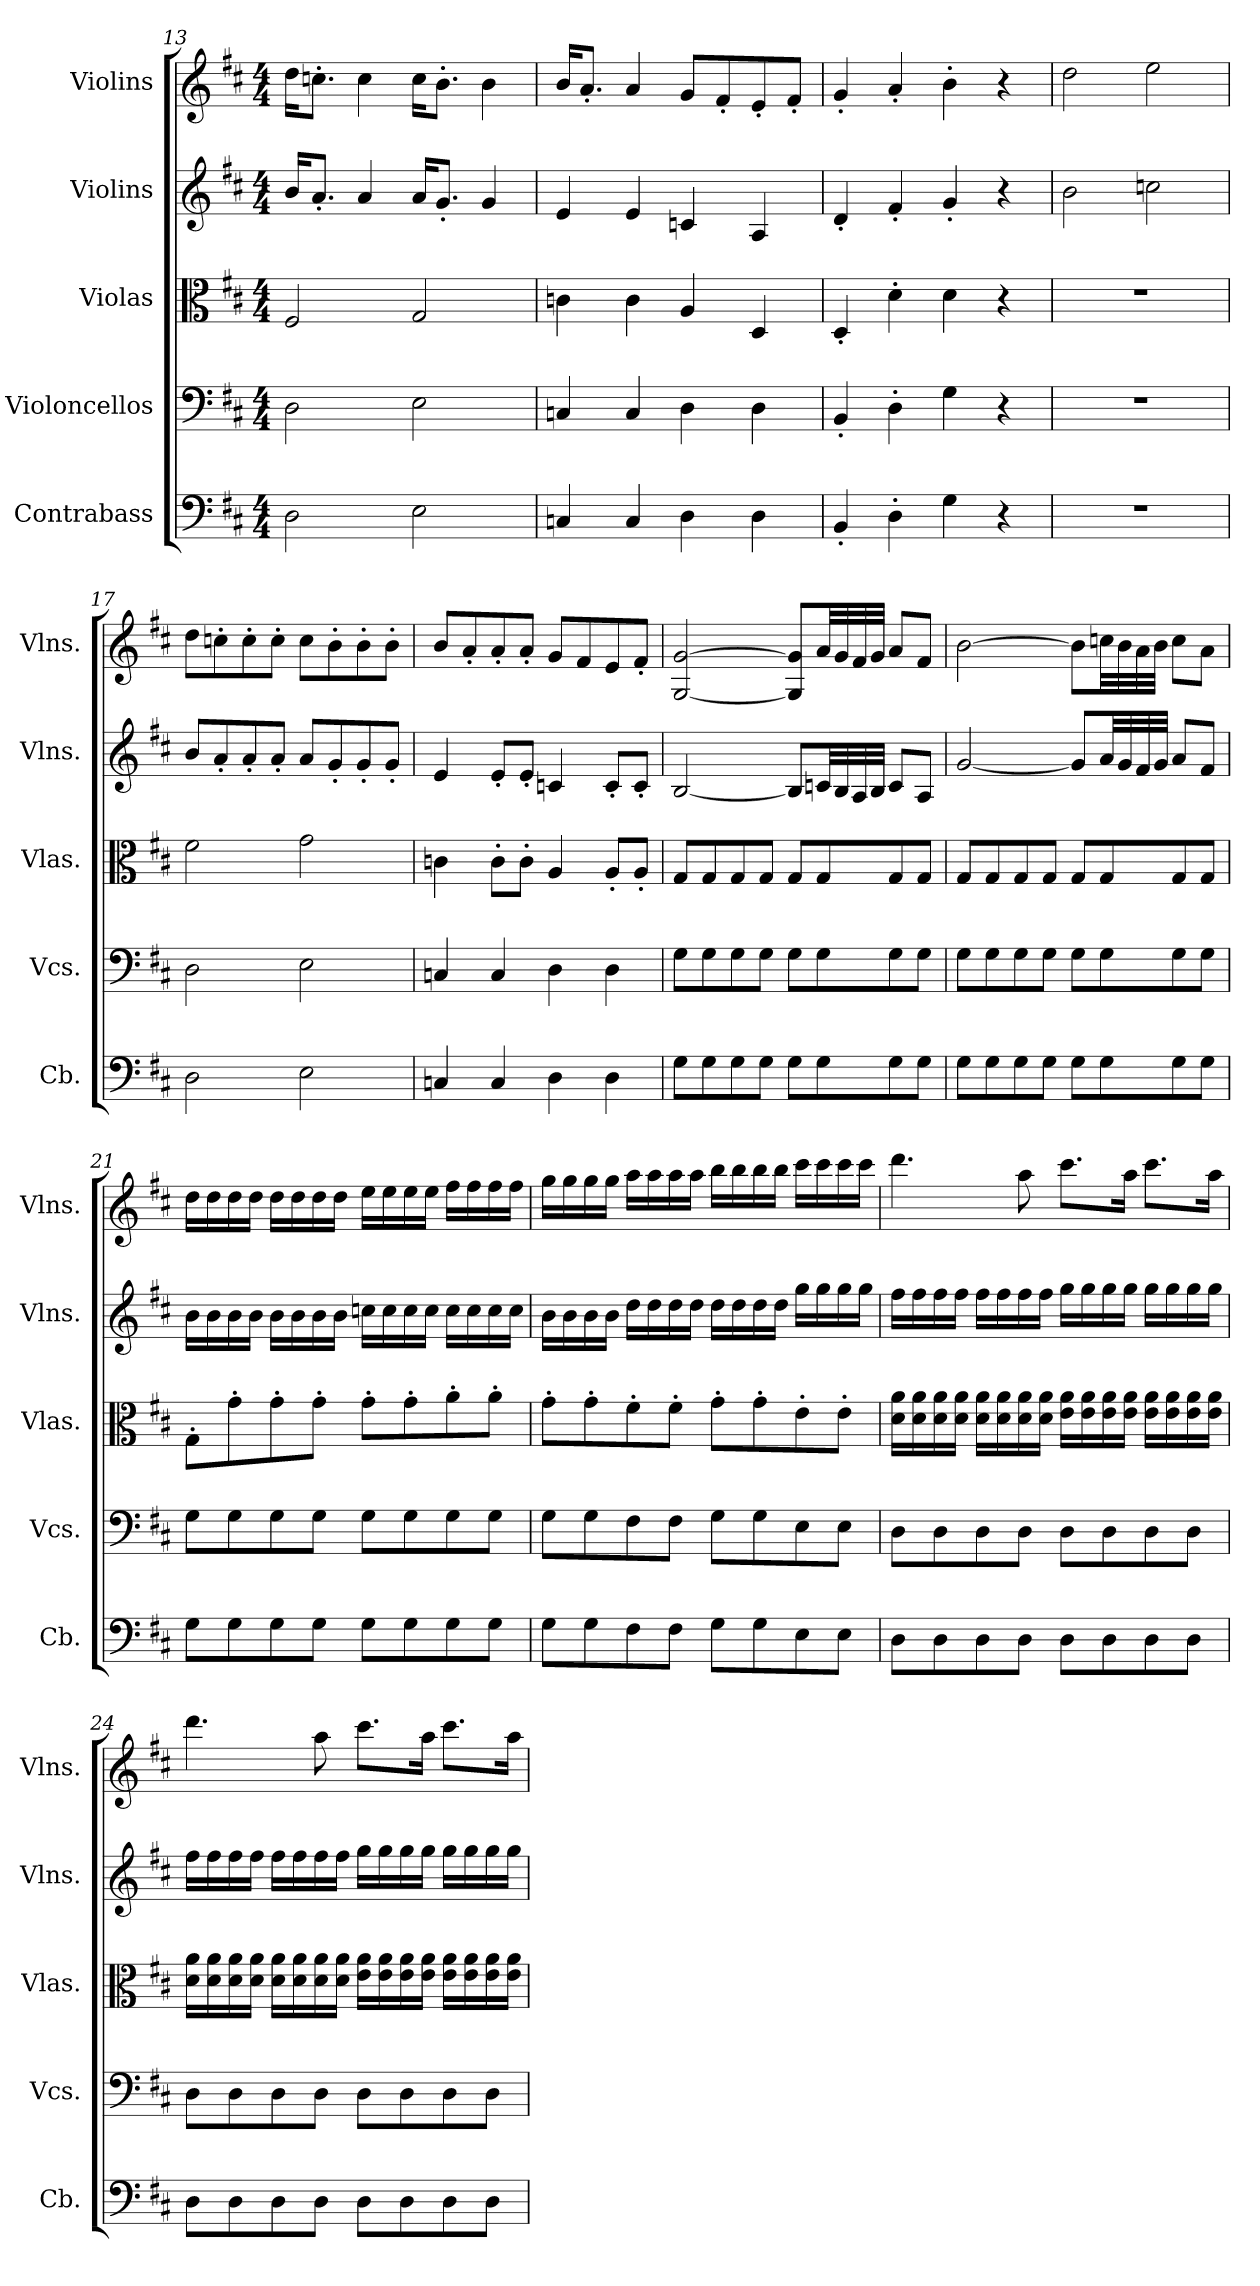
**kern	**kern	**kern	**kern	**kern
*part5	*part4	*part3	*part2	*part1
*staff5	*staff4	*staff3	*staff2	*staff1
*I"Contrabass	*I"Violoncellos	*I"Violas	*I"Violins	*I"Violins
*I'Cb.	*I'Vcs.	*I'Vlas.	*I'Vlns.	*I'Vlns.
*clefF4	*clefF4	*clefC3	*clefG2	*clefG2
*ITrd7c12	*	*	*	*
*k[f#c#]	*k[f#c#]	*k[f#c#]	*k[f#c#]	*k[f#c#]
*M4/4	*M4/4	*M4/4	*M4/4	*M4/4
*MM138	*MM138	*MM138	*MM138	*MM138
=13	=13	=13	=13	=13
2DD\	2D\	2F#/	16b/KL	16dd\KL
.	.	.	8.a'/J	8.ccn'\J
.	.	.	4a/	4cc\
2EE\	2E\	2G/	16a/KL	16cc\KL
.	.	.	8.g'/J	8.b'\J
.	.	.	4g/	4b\
!!LO:PB:g=z
=14	=14	=14	=14	=14
4CCn/	4Cn/	4cn\	4e/	16b/KL
.	.	.	.	8.a'/J
4CC/	4C/	4c\	4e/	4a/
4DD\	4D\	4A/	4cn/	8g/L
.	.	.	.	8f#'/
4DD\	4D\	4D/	4A/	8e'/
.	.	.	.	8f#'/J
=15	=15	=15	=15	=15
4BBB'/	4BB'/	4D'/	4d'/	4g'/
*	*	*	*	*MM137
4DD'\	4D'\	4d'\	4f#'/	4a'/
*	*	*	*	*MM135
4GG\	4G\	4d\	4g'/	4b'\
*	*	*	*	*MM132
4r	4r	4r	4r	4r
=16	=16	=16	=16	=16
*	*	*	*	*MM131
1r	1r	1r	2b\	2dd\
.	.	.	2ccn\	2ee\
=17	=17	=17	=17	=17
*	*	*	*	*MM138
2DD\	2D\	2f#\	8b/L	8dd\L
.	.	.	8a'/	8ccn'\
.	.	.	8a'/	8cc'\
.	.	.	8a'/J	8cc'\J
2EE\	2E\	2g\	8a/L	8cc\L
.	.	.	8g'/	8b'\
.	.	.	8g'/	8b'\
.	.	.	8g'/J	8b'\J
=18	=18	=18	=18	=18
4CCn/	4Cn/	4cn\	4e/	8b/L
.	.	.	.	8a'/
4CC/	4C/	8c'\L	8e'/L	8a'/
.	.	8c'\J	8e'/J	8a'/J
4DD\	4D\	4A/	4cn/	8g/L
.	.	.	.	8f#/
4DD\	4D\	8A'/L	8c'/L	8e/
.	.	8A'/J	8c'/J	8f#'/J
!!LO:LB:g=z
=19	=19	=19	=19	=19
8GG\L	8G\L	8G/L	[2B/	[2G/ [2g/
8GG\	8G\	8G/	.	.
8GG\	8G\	8G/	.	.
8GG\J	8G\J	8G/J	.	.
8GG\L	8G\L	8G/L	8B/L]	8G/] 8g/]L
8GG\	8G\	8G/	32cn/LL	32a/LL
.	.	.	32B/	32g/
.	.	.	32A/	32f#/
.	.	.	32B/JJJ	32g/JJJ
8GG\	8G\	8G/	8c/L	8a/L
8GG\J	8G\J	8G/J	8A/J	8f#/J
=20	=20	=20	=20	=20
8GG\L	8G\L	8G/L	[2g/	[2b\
8GG\	8G\	8G/	.	.
8GG\	8G\	8G/	.	.
8GG\J	8G\J	8G/J	.	.
8GG\L	8G\L	8G/L	8g/L]	8b\L]
8GG\	8G\	8G/	32a/LL	32ccn\LL
.	.	.	32g/	32b\
.	.	.	32f#/	32a\
.	.	.	32g/JJJ	32b\JJJ
8GG\	8G\	8G/	8a/L	8cc\L
8GG\J	8G\J	8G/J	8f#/J	8a\J
=21	=21	=21	=21	=21
8GG\L	8G\L	8G'\L	16b\LL	16dd\LL
.	.	.	16b\	16dd\
8GG\	8G\	8g'\	16b\	16dd\
.	.	.	16b\JJ	16dd\JJ
8GG\	8G\	8g'\	16b\LL	16dd\LL
.	.	.	16b\	16dd\
8GG\J	8G\J	8g'\J	16b\	16dd\
.	.	.	16b\JJ	16dd\JJ
8GG\L	8G\L	8g'\L	16ccn\LL	16ee\LL
.	.	.	16cc\	16ee\
8GG\	8G\	8g'\	16cc\	16ee\
.	.	.	16cc\JJ	16ee\JJ
8GG\	8G\	8a'\	16cc\LL	16ff#\LL
.	.	.	16cc\	16ff#\
8GG\J	8G\J	8a'\J	16cc\	16ff#\
.	.	.	16cc\JJ	16ff#\JJ
!!LO:PB:g=z
=22	=22	=22	=22	=22
8GG\L	8G\L	8g'\L	16b\LL	16gg\LL
.	.	.	16b\	16gg\
8GG\	8G\	8g'\	16b\	16gg\
.	.	.	16b\JJ	16gg\JJ
8FF#\	8F#\	8f#'\	16dd\LL	16aa\LL
.	.	.	16dd\	16aa\
8FF#\J	8F#\J	8f#'\J	16dd\	16aa\
.	.	.	16dd\JJ	16aa\JJ
8GG\L	8G\L	8g'\L	16dd\LL	16bb\LL
.	.	.	16dd\	16bb\
8GG\	8G\	8g'\	16dd\	16bb\
.	.	.	16dd\JJ	16bb\JJ
8EE\	8E\	8e'\	16gg\LL	16ccc#\LL
.	.	.	16gg\	16ccc#\
8EE\J	8E\J	8e'\J	16gg\	16ccc#\
.	.	.	16gg\JJ	16ccc#\JJ
=23	=23	=23	=23	=23
8DD\L	8D\L	16d\ 16a\LL	16ff#\LL	4.ddd\
.	.	16d\ 16a\	16ff#\	.
8DD\	8D\	16d\ 16a\	16ff#\	.
.	.	16d\ 16a\JJ	16ff#\JJ	.
8DD\	8D\	16d\ 16a\LL	16ff#\LL	.
.	.	16d\ 16a\	16ff#\	.
8DD\J	8D\J	16d\ 16a\	16ff#\	8aa\
.	.	16d\ 16a\JJ	16ff#\JJ	.
8DD\L	8D\L	16e\ 16a\LL	16gg\LL	8.ccc#\L
.	.	16e\ 16a\	16gg\	.
8DD\	8D\	16e\ 16a\	16gg\	.
.	.	16e\ 16a\JJ	16gg\JJ	16aa\Jk
8DD\	8D\	16e\ 16a\LL	16gg\LL	8.ccc#\L
.	.	16e\ 16a\	16gg\	.
8DD\J	8D\J	16e\ 16a\	16gg\	.
.	.	16e\ 16a\JJ	16gg\JJ	16aa\Jk
!!LO:LB:g=z
=24	=24	=24	=24	=24
8DD\L	8D\L	16d\ 16a\LL	16ff#\LL	4.ddd\
.	.	16d\ 16a\	16ff#\	.
8DD\	8D\	16d\ 16a\	16ff#\	.
.	.	16d\ 16a\JJ	16ff#\JJ	.
8DD\	8D\	16d\ 16a\LL	16ff#\LL	.
.	.	16d\ 16a\	16ff#\	.
8DD\J	8D\J	16d\ 16a\	16ff#\	8aa\
.	.	16d\ 16a\JJ	16ff#\JJ	.
8DD\L	8D\L	16e\ 16a\LL	16gg\LL	8.ccc#\L
.	.	16e\ 16a\	16gg\	.
8DD\	8D\	16e\ 16a\	16gg\	.
.	.	16e\ 16a\JJ	16gg\JJ	16aa\Jk
8DD\	8D\	16e\ 16a\LL	16gg\LL	8.ccc#\L
.	.	16e\ 16a\	16gg\	.
8DD\J	8D\J	16e\ 16a\	16gg\	.
.	.	16e\ 16a\JJ	16gg\JJ	16aa\Jk
=	=	=	=	=
*-	*-	*-	*-	*-
